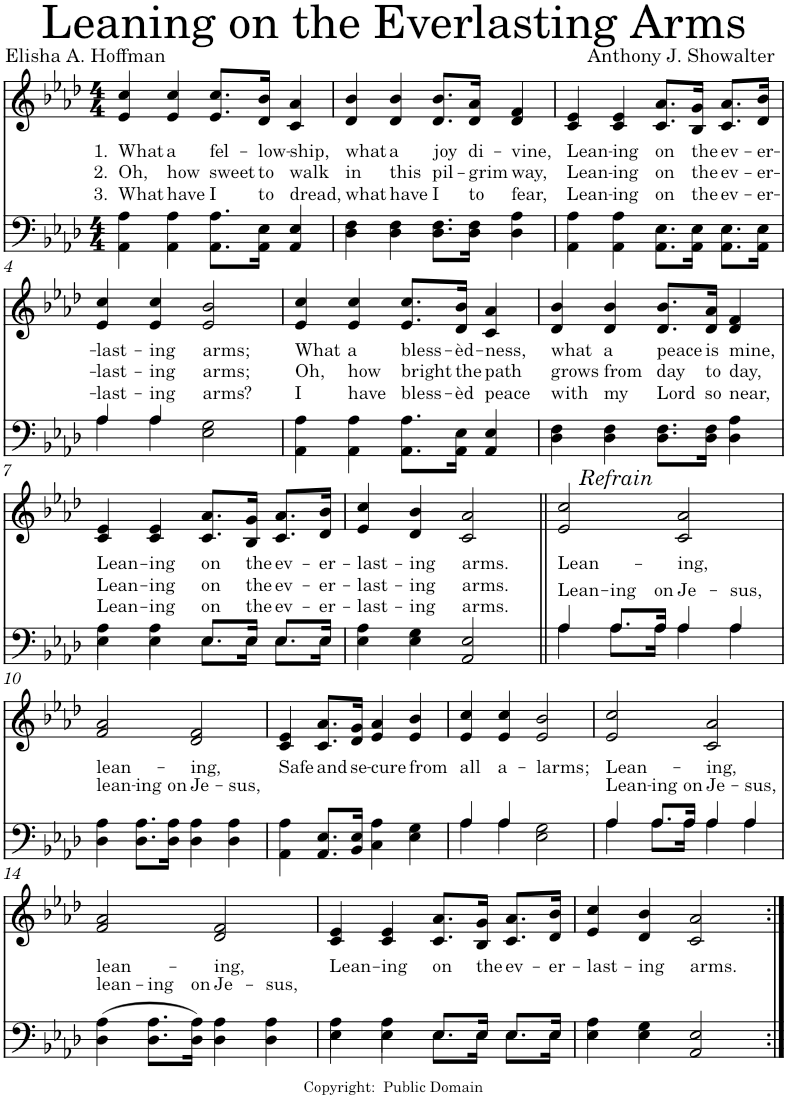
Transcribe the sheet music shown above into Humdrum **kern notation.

**kern	**text	**kern	**text	**text	**text
*part1	*part1	*part1	*part1	*part1	*part1
*staff2	*staff2	*staff1	*staff1	*staff1	*staff1
*I"Piano	*	*	*	*	*
*I'Pno.	*	*	*	*	*
*clefF4	*	*clefG2	*	*	*
*k[b-e-a-d-]	*	*k[b-e-a-d-]	*	*	*
*M4/4	*	*M4/4	*	*	*
=1	=1	=1	=1	=1	=1
!	!	!	!LO:LY:b	!LO:LY:b	!LO:LY:b
4AA-\ 4A-\	.	4e-/ 4cc/	1. What	2. Oh,	3. What
!	!	!	!LO:LY:b	!LO:LY:b	!LO:LY:b
4AA-\ 4A-\	.	4e-/ 4cc/	a	how	have
!	!	!	!LO:LY:b	!LO:LY:b	!LO:LY:b
8.AA-\ 8.A-\L	.	8.e-/ 8.cc/L	fel-	sweet	I
!	!	!	!LO:LY:b	!LO:LY:b	!LO:LY:b
16AA-\ 16E-\Jk	.	16d-/ 16b-/Jk	-low-	to	to
!	!	!	!LO:LY:b	!LO:LY:b	!LO:LY:b
4AA-/ 4E-/	.	4c/ 4a-/	-ship,	walk	dread,
=2	=2	=2	=2	=2	=2
!	!	!	!LO:LY:b	!LO:LY:b	!LO:LY:b
4D-\ 4F\	.	4d-/ 4b-/	what	in	what
!	!	!	!LO:LY:b	!LO:LY:b	!LO:LY:b
4D-\ 4F\	.	4d-/ 4b-/	a	this	have
!	!	!	!LO:LY:b	!LO:LY:b	!LO:LY:b
8.D-\ 8.F\L	.	8.d-/ 8.b-/L	joy	pil-	I
!	!	!	!LO:LY:b	!LO:LY:b	!LO:LY:b
16D-\ 16F\Jk	.	16d-/ 16a-/Jk	di-	-grim	to
!	!	!	!LO:LY:b	!LO:LY:b	!LO:LY:b
4D-\ 4A-\	.	4d-/ 4f/	-vine,	way,	fear,
=3	=3	=3	=3	=3	=3
!	!	!	!LO:LY:b	!LO:LY:b	!LO:LY:b
4AA-\ 4A-\	.	4c/ 4e-/	Lean-	Lean-	Lean-
!	!	!	!LO:LY:b	!LO:LY:b	!LO:LY:b
4AA-\ 4A-\	.	4c/ 4e-/	-ing	-ing	-ing
!	!	!	!LO:LY:b	!LO:LY:b	!LO:LY:b
8.AA-\ 8.E-\L	.	8.c/ 8.a-/L	on	on	on
!	!	!	!LO:LY:b	!LO:LY:b	!LO:LY:b
16AA-\ 16E-\Jk	.	16B-/ 16g/Jk	the	the	the
!	!	!	!LO:LY:b	!LO:LY:b	!LO:LY:b
8.AA-\ 8.E-\L	.	8.c/ 8.a-/L	ev-	ev-	ev-
!	!	!	!LO:LY:b	!LO:LY:b	!LO:LY:b
16AA-\ 16E-\Jk	.	16d-/ 16b-/Jk	-er-	-er-	-er-
!!LO:LB:g=z
=4	=4	=4	=4	=4	=4
*^	*	*	*	*	*
!	!	!	!	!LO:LY:b	!LO:LY:b	!LO:LY:b
4A-/	4A-\	.	4e-/ 4cc/	-last-	-last-	-last-
!	!	!	!	!LO:LY:b	!LO:LY:b	!LO:LY:b
4A-/	4A-\	.	4e-/ 4cc/	-ing	-ing	-ing
!	!	!	!	!LO:LY:b	!LO:LY:b	!LO:LY:b
2E-\ 2G\	2ryy	.	2e-/ 2b-/	arms;	arms;	arms?
=5	=5	=5	=5	=5	=5	=5
!	!	!	!	!LO:LY:b	!LO:LY:b	!LO:LY:b
*v	*v	*	*	*	*	*
4AA-\ 4A-\	.	4e-/ 4cc/	What	Oh,	I
!	!	!	!LO:LY:b	!LO:LY:b	!LO:LY:b
4AA-\ 4A-\	.	4e-/ 4cc/	a	how	have
!	!	!	!LO:LY:b	!LO:LY:b	!LO:LY:b
8.AA-\ 8.A-\L	.	8.e-/ 8.cc/L	bless-	bright	bless-
!	!	!	!LO:LY:b	!LO:LY:b	!LO:LY:b
16AA-\ 16E-\Jk	.	16d-/ 16b-/Jk	-èd-	the	-èd
!	!	!	!LO:LY:b	!LO:LY:b	!LO:LY:b
4AA-/ 4E-/	.	4c/ 4a-/	-ness,	path	peace
=6	=6	=6	=6	=6	=6
!	!	!	!LO:LY:b	!LO:LY:b	!LO:LY:b
4D-\ 4F\	.	4d-/ 4b-/	what	grows	with
!	!	!	!LO:LY:b	!LO:LY:b	!LO:LY:b
4D-\ 4F\	.	4d-/ 4b-/	a	from	my
!	!	!	!LO:LY:b	!LO:LY:b	!LO:LY:b
8.D-\ 8.F\L	.	8.d-/ 8.b-/L	peace	day	Lord
!	!	!	!LO:LY:b	!LO:LY:b	!LO:LY:b
16D-\ 16F\Jk	.	16d-/ 16a-/Jk	is	to	so
!	!	!	!LO:LY:b	!LO:LY:b	!LO:LY:b
4D-\ 4A-\	.	4d-/ 4f/	mine,	day,	near,
!!LO:LB:g=z
=7	=7	=7	=7	=7	=7
*^	*	*	*	*	*
!	!	!	!	!LO:LY:b	!LO:LY:b	!LO:LY:b
4A-\	4E-\	.	4c/ 4e-/	Lean-	Lean-	Lean-
!	!	!	!	!LO:LY:b	!LO:LY:b	!LO:LY:b
4A-\	4E-\	.	4c/ 4e-/	-ing	-ing	-ing
!	!	!	!	!LO:LY:b	!LO:LY:b	!LO:LY:b
8.E-/L	8.E-\L	.	8.c/ 8.a-/L	on	on	on
!	!	!	!	!LO:LY:b	!LO:LY:b	!LO:LY:b
16E-/Jk	16E-\Jk	.	16B-/ 16g/Jk	the	the	the
!	!	!	!	!LO:LY:b	!LO:LY:b	!LO:LY:b
8.E-/L	8.E-\L	.	8.c/ 8.a-/L	ev-	ev-	ev-
!	!	!	!	!LO:LY:b	!LO:LY:b	!LO:LY:b
16E-/Jk	16E-\Jk	.	16d-/ 16b-/Jk	-er-	-er-	-er-
=8	=8	=8	=8	=8	=8	=8
!	!	!	!	!LO:LY:b	!LO:LY:b	!LO:LY:b
*v	*v	*	*	*	*	*
4E-\ 4A-\	.	4e-/ 4cc/	-last-	-last-	-last-
!	!	!	!LO:LY:b	!LO:LY:b	!LO:LY:b
4E-\ 4G\	.	4d-/ 4b-/	-ing	-ing	-ing
!	!	!	!LO:LY:b	!LO:LY:b	!LO:LY:b
2AA-/ 2E-/	.	2c/ 2a-/	arms.	arms.	arms.
!!LO:REH:place=s1:a:i:cj:enc=none:fs=12:t=Refrain:qo=1
=9||	=9||	=9||	=9||	=9||	=9||
!	!LO:LY:a	!	!LO:LY:b	!	!
*^	*	*	*	*	*
4A-/	4A-\	Lean-	2e-/ 2cc/	Lean-	.	.
!	!	!LO:LY:a	!	!	!	!
8.A-/L	8.A-\L	-ing	.	.	.	.
!	!	!LO:LY:a	!	!	!	!
16A-/Jk	16A-\Jk	on	.	.	.	.
!	!	!LO:LY:a	!	!LO:LY:b	!	!
4A-/	4A-\	Je-	2c/ 2a-/	-ing,	.	.
!	!	!LO:LY:a	!	!	!	!
4A-/	4A-\	-sus,	.	.	.	.
!!LO:LB:g=z
=10	=10	=10	=10	=10	=10	=10
!	!	!LO:LY:a	!	!LO:LY:b	!	!
*v	*v	*	*	*	*	*
4D-\ 4A-\	lean-	2f/ 2a-/	lean-	.	.
!	!LO:LY:a	!	!	!	!
8.D-\ 8.A-\L	-ing	.	.	.	.
!	!LO:LY:a	!	!	!	!
16D-\ 16A-\Jk	on	.	.	.	.
!	!LO:LY:a	!	!LO:LY:b	!	!
4D-\ 4A-\	Je-	2d-/ 2f/	-ing,	.	.
!	!LO:LY:a	!	!	!	!
4D-\ 4A-\	-sus,	.	.	.	.
=11	=11	=11	=11	=11	=11
!	!	!	!LO:LY:b	!	!
4AA-\ 4A-\	.	4c/ 4e-/	Safe	.	.
!	!	!	!LO:LY:b	!	!
8.AA-/ 8.E-/L	.	8.c/ 8.a-/L	and	.	.
!	!	!	!LO:LY:b	!	!
16BB-/ 16E-/Jk	.	16d-/ 16g/Jk	se-	.	.
!	!	!	!LO:LY:b	!	!
4C\ 4A-\	.	4e-/ 4a-/	-cure	.	.
!	!	!	!LO:LY:b	!	!
4E-\ 4G\	.	4e-/ 4b-/	from	.	.
=12	=12	=12	=12	=12	=12
*^	*	*	*	*	*
!	!	!	!	!LO:LY:b	!	!
4A-/	4A-\	.	4e-/ 4cc/	all	.	.
!	!	!	!	!LO:LY:b	!	!
4A-/	4A-\	.	4e-/ 4cc/	a-	.	.
!	!	!	!	!LO:LY:b	!	!
2E-\ 2G\	2ryy	.	2e-/ 2b-/	-larms;	.	.
=13	=13	=13	=13	=13	=13	=13
!	!	!LO:LY:a	!	!LO:LY:b	!	!
4A-/	4A-\	Lean-	2e-/ 2cc/	Lean-	.	.
!	!	!LO:LY:a	!	!	!	!
8.A-/L	8.A-\L	-ing	.	.	.	.
!	!	!LO:LY:a	!	!	!	!
16A-/Jk	16A-\Jk	on	.	.	.	.
!	!	!LO:LY:a	!	!LO:LY:b	!	!
4A-/	4A-\	Je-	2c/ 2a-/	-ing,	.	.
!	!	!LO:LY:a	!	!	!	!
4A-/	4A-\	-sus,	.	.	.	.
!!LO:LB:g=z
=14	=14	=14	=14	=14	=14	=14
!	!	!LO:LY:a	!	!LO:LY:b	!	!
*v	*v	*	*	*	*	*
4D-\ 4A-\	lean-	2f/ 2a-/	lean-	.	.
!	!LO:LY:a	!	!	!	!
8.D-\ 8.A-\L	-ing	.	.	.	.
!	!LO:LY:a	!	!	!	!
16D-\ 16A-\Jk	on	.	.	.	.
!	!LO:LY:a	!	!LO:LY:b	!	!
4D-\ 4A-\	Je-	2d-/ 2f/	-ing,	.	.
!	!LO:LY:a	!	!	!	!
4D-\ 4A-\	-sus,	.	.	.	.
=15	=15	=15	=15	=15	=15
*^	*	*	*	*	*
!	!	!	!	!LO:LY:b	!	!
4A-\	4E-\	.	4c/ 4e-/	Lean-	.	.
!	!	!	!	!LO:LY:b	!	!
4A-\	4E-\	.	4c/ 4e-/	-ing	.	.
!	!	!	!	!LO:LY:b	!	!
8.E-/L	8.E-\L	.	8.c/ 8.a-/L	on	.	.
!	!	!	!	!LO:LY:b	!	!
16E-/Jk	16E-\Jk	.	16B-/ 16g/Jk	the	.	.
!	!	!	!	!LO:LY:b	!	!
8.E-/L	8.E-\L	.	8.c/ 8.a-/L	ev-	.	.
!	!	!	!	!LO:LY:b	!	!
16E-/Jk	16E-\Jk	.	16d-/ 16b-/Jk	-er-	.	.
=16	=16	=16	=16	=16	=16	=16
!	!	!	!	!LO:LY:b	!	!
*v	*v	*	*	*	*	*
4E-\ 4A-\	.	4e-/ 4cc/	-last-	.	.
!	!	!	!LO:LY:b	!	!
4E-\ 4G\	.	4d-/ 4b-/	-ing	.	.
!	!	!	!LO:LY:b	!	!
2AA-/ 2E-/	.	2c/ 2a-/	arms.	.	.
=:|!	=:|!	=:|!	=:|!	=:|!	=:|!
*-	*-	*-	*-	*-	*-
